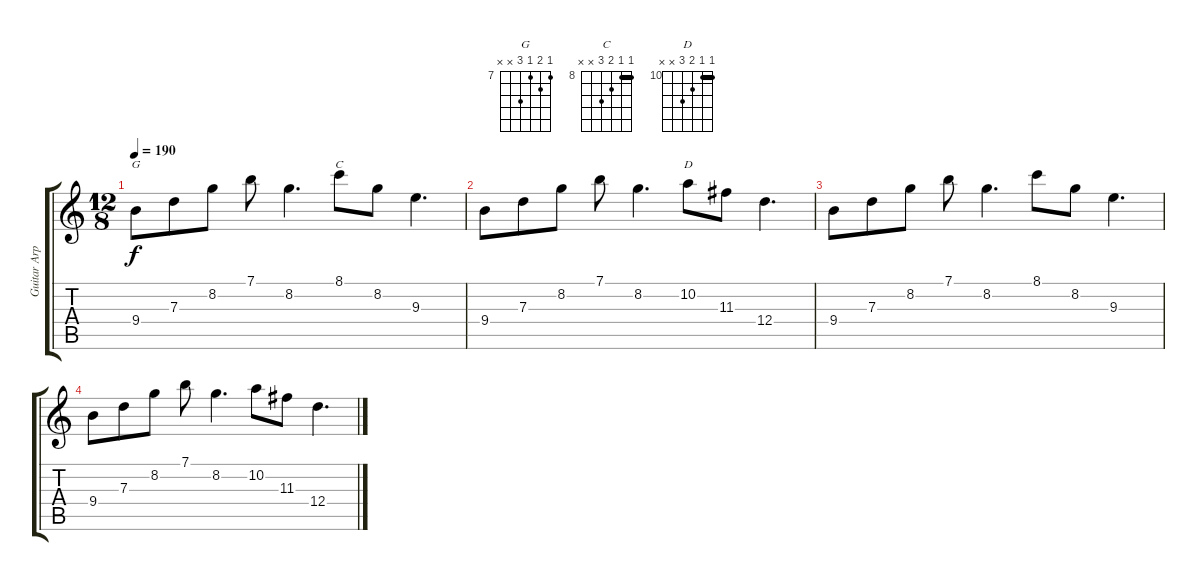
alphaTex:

\track ("Guitar Arpegiatted" "Guitar Arp") {instrument acousticguitarsteel}
\staff {score tabs}
\tuning (E4 B3 G3 D3 A2 E2) {hide}
\chord ("G" 7 8 7 9 x x) {firstfret 7}
\chord ("C" 8 8 9 10 x x) {firstfret 8 barre 8}
\chord ("D" 10 10 11 12 x x) {firstfret 10 barre 10}
\ts (12 8)
\tempo 190
\clef g2
\ks c
9.4.8{ch "G" dy f} 7.3.8 8.2.8 7.1.8 8.2.4{d} 8.1.8{ch "C"} 8.2.8 9.3.4{d} |
9.4.8 7.3.8 8.2.8 7.1.8 8.2.4{d} 10.2.8{ch "D"} 11.3.8 12.4.4{d} |
9.4.8 7.3.8 8.2.8 7.1.8 8.2.4{d} 8.1.8 8.2.8 9.3.4{d} |
9.4.8 7.3.8 8.2.8 7.1.8 8.2.4{d} 10.2.8 11.3.8 12.4.4{d}
